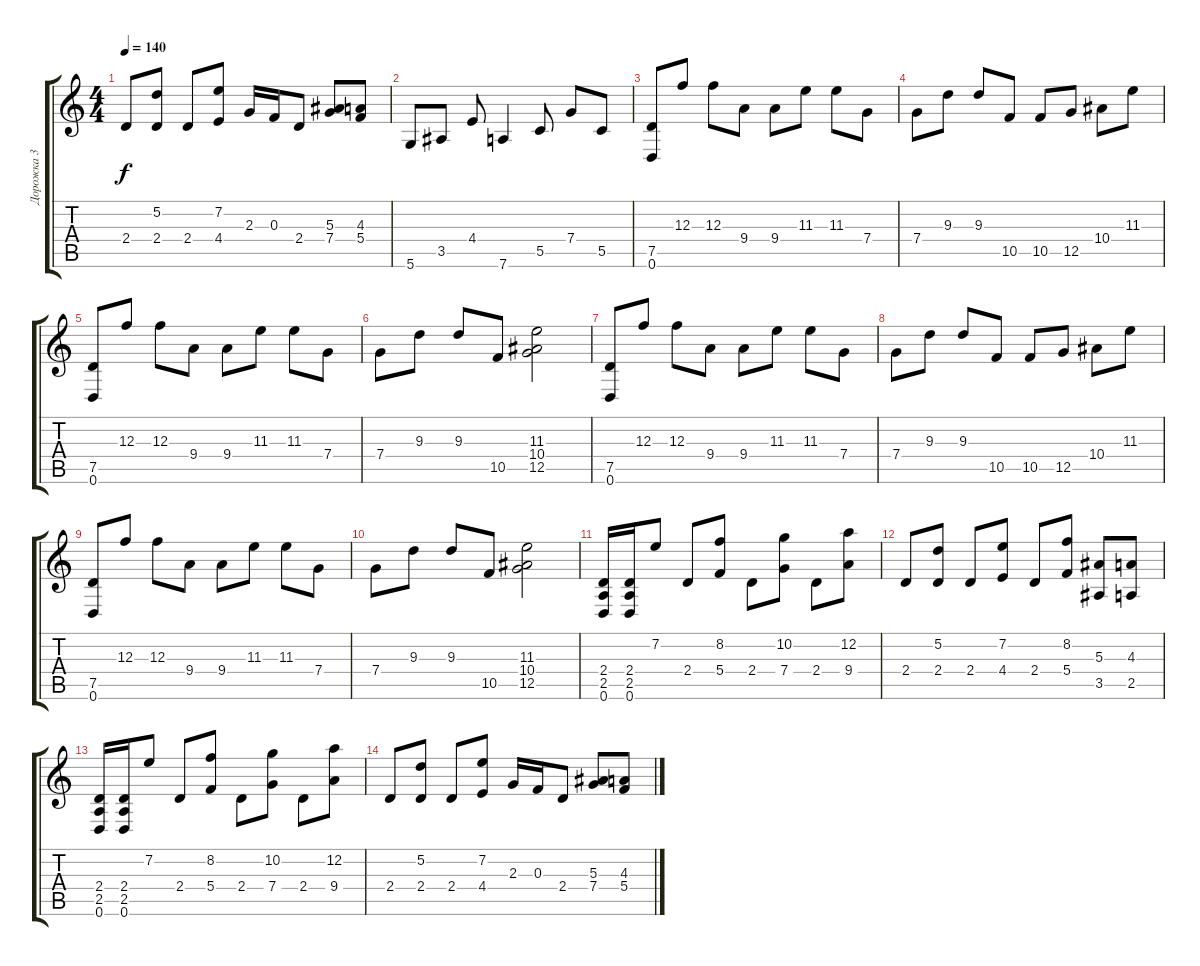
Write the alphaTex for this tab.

\track ("Дорожка 3" "Дорожка 3") {instrument distortionguitar}
\staff {score tabs}
\tuning (D4 A3 F3 C3 G2 D2) {hide}
\ts (4 4)
\tempo 140
\clef g2
\ks c
2.4.8{dy f} (5.2 2.4).8 2.4.8 (7.2 4.4).8 2.3.16 0.3.16 2.4.8 (5.3 7.4).8 (4.3 5.4).8 |
5.6.8 3.5.8 4.4.8 7.6.4 5.5.8 7.4.8 5.5.8 |
(7.5 0.6).8 12.3.8 12.3.8 9.4.8 9.4.8 11.3.8 11.3.8 7.4.8 |
7.4.8 9.3.8 9.3.8 10.5.8 10.5.8 12.5.8 10.4.8 11.3.8 |
(7.5 0.6).8 12.3.8 12.3.8 9.4.8 9.4.8 11.3.8 11.3.8 7.4.8 |
7.4.8 9.3.8 9.3.8 10.5.8 (11.3 10.4 12.5).2 |
(7.5 0.6).8 12.3.8 12.3.8 9.4.8 9.4.8 11.3.8 11.3.8 7.4.8 |
7.4.8 9.3.8 9.3.8 10.5.8 10.5.8 12.5.8 10.4.8 11.3.8 |
(7.5 0.6).8 12.3.8 12.3.8 9.4.8 9.4.8 11.3.8 11.3.8 7.4.8 |
7.4.8 9.3.8 9.3.8 10.5.8 (11.3 10.4 12.5).2 |
(2.4 2.5 0.6).16 (2.4 2.5 0.6).16 7.2.8 2.4.8 (8.2 5.4).8 2.4.8 (10.2 7.4).8 2.4.8 (12.2 9.4).8 |
2.4.8 (5.2 2.4).8 2.4.8 (7.2 4.4).8 2.4.8 (8.2 5.4).8 (5.3 3.5).8 (4.3 2.5).8 |
(2.4 2.5 0.6).16 (2.4 2.5 0.6).16 7.2.8 2.4.8 (8.2 5.4).8 2.4.8 (10.2 7.4).8 2.4.8 (12.2 9.4).8 |
2.4.8 (5.2 2.4).8 2.4.8 (7.2 4.4).8 2.3.16 0.3.16 2.4.8 (5.3 7.4).8 (4.3 5.4).8
